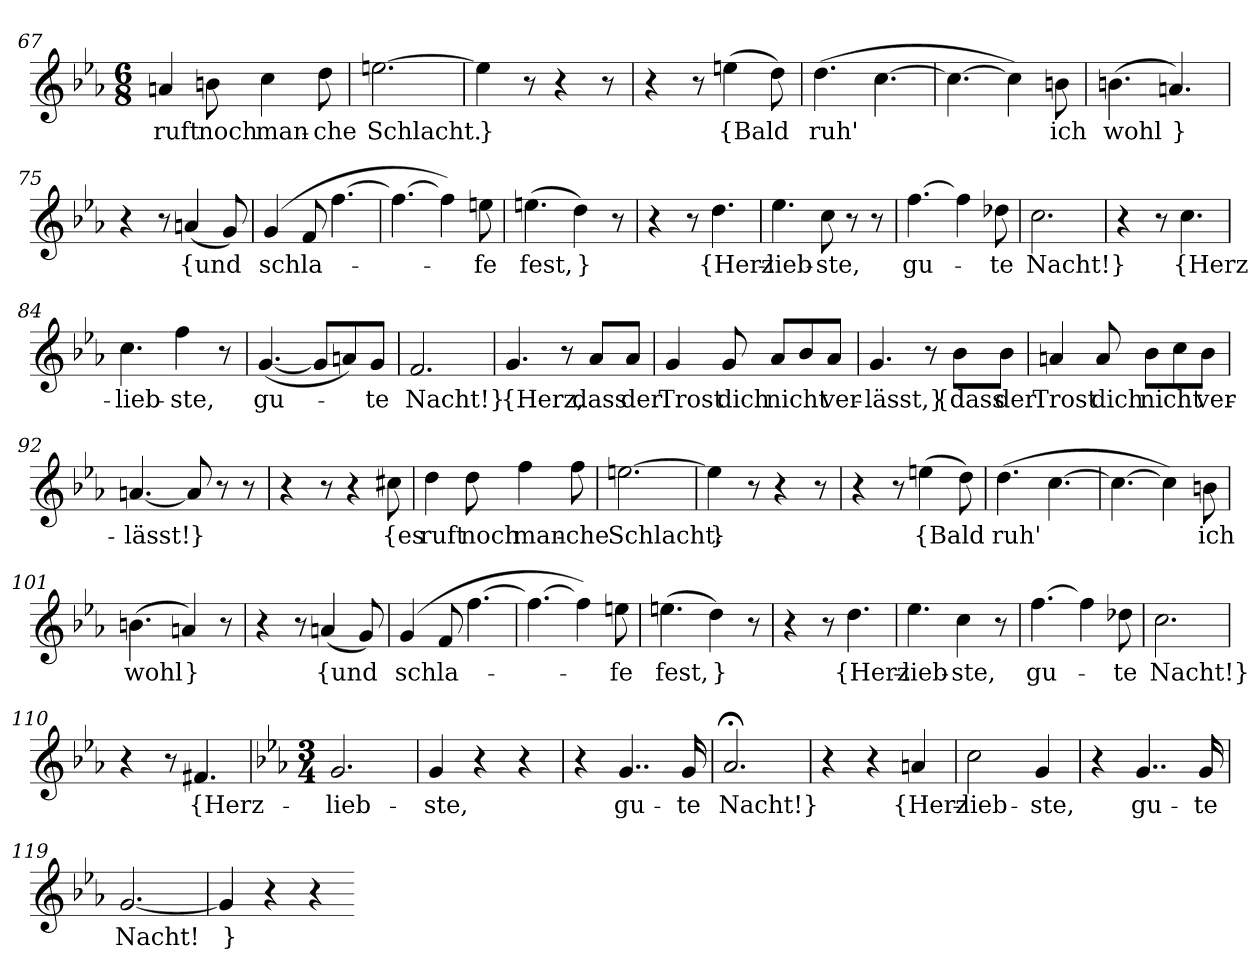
**kern	**text
*part1	*part1
*staff1	*staff1
*clefG2	*
*k[b-e-a-]	*
*M6/8	*
=67	=67
4an	ruft
8bn	noch
4cc	man-
8dd	-che
=68	=68
[2.een	Schlacht.
=69	=69
4ee]	}
8r	.
4r	.
8r	.
=71	=71
4r	.
8r	.
(4een	{Bald
8dd)	.
=72	=72
(4.dd	ruh'
[4.cc	.
=73	=73
4.cc_	.
4cc])	.
8bn	ich
=74	=74
(4.bn	wohl
4.an)	}
=75	=75
4r	.
8r	.
(4an	{und
8g)	.
=76	=76
(4g	schla-
8f	.
[4.ff	.
=77	=77
4.ff_	.
4ff])	.
8een	-fe
=78	=78
(4.een	fest,
4dd)	}
8r	.
=79	=79
4r	.
8r	.
4.dd	{Herz-
=80	=80
4.ee-	-lieb-
8cc	-ste,
8r	.
8r	.
=81	=81
[4.ff	gu-
4ff]	.
8dd-X	-te
=82	=82
2.cc	Nacht!}
=83	=83
4r	.
8r	.
4.cc	{Herz-
=84	=84
4.cc	-lieb-
4ff	-ste,
8r	.
=85	=85
([4.g	gu-
8g/L]	.
8an/)	.
8g/J	-te
=86	=86
2.f	Nacht!}
=88	=88
4.g	{Herz,
8r	.
8a-/L	dass
8a-/J	der
=89	=89
4g	Trost
8g	dich
8a-/L	nicht
8b-/	.
8a-/J	ver-
=90	=90
4.g	-lässt,}
8r	.
8b-\L	{dass
8b-\J	der
=91	=91
4an	Trost
8a	dich
8b-\L	nicht
8cc\	.
8b-\J	ver-
=92	=92
[4.an	-lässt!
8a]	}
8r	.
8r	.
=93	=93
4r	.
8r	.
4r	.
8cc#X	{es
=94	=94
4dd	ruft
8dd	noch
4ff	man-
8ff	-che
=95	=95
[2.een	Schlacht.
=96	=96
4ee]	}
8r	.
4r	.
8r	.
=98	=98
4r	.
8r	.
(4een	{Bald
8dd)	.
=99	=99
(4.dd	ruh'
[4.cc	.
=100	=100
4.cc_	.
4cc])	.
8bn	ich
=101	=101
(4.bn	wohl
4an)	}
8r	.
=102	=102
4r	.
8r	.
(4an	{und
8g)	.
=103	=103
(4g	schla-
8f	.
[4.ff	.
=104	=104
4.ff_	.
4ff])	.
8een	-fe
=105	=105
(4.een	fest,
4dd)	}
8r	.
=106	=106
4r	.
8r	.
4.dd	{Herz-
=107	=107
4.ee-	-lieb-
4cc	-ste,
8r	.
=108	=108
[4.ff	gu-
4ff]	.
8dd-X	-te
=109	=109
2.cc	Nacht!}
=110	=110
4r	.
8r	.
4.f#X	{Herz-
=111	=111
*k[b-e-a-]	*
*M3/4	*
2.g	-lieb-
=112	=112
4g	-ste,
4r	.
4r	.
=113	=113
4r	.
4..g	gu-
16g	-te
=114	=114
2.a-;<	Nacht!}
=116	=116
4r	.
4r	.
4an	{Herz-
=117	=117
2cc	-lieb-
4g	-ste,
=118	=118
4r	.
4..g	gu-
16g	-te
=119	=119
[2.g	Nacht!
=120	=120
4g]	}
4r	.
4r	.
=-	=-
*-	*-
